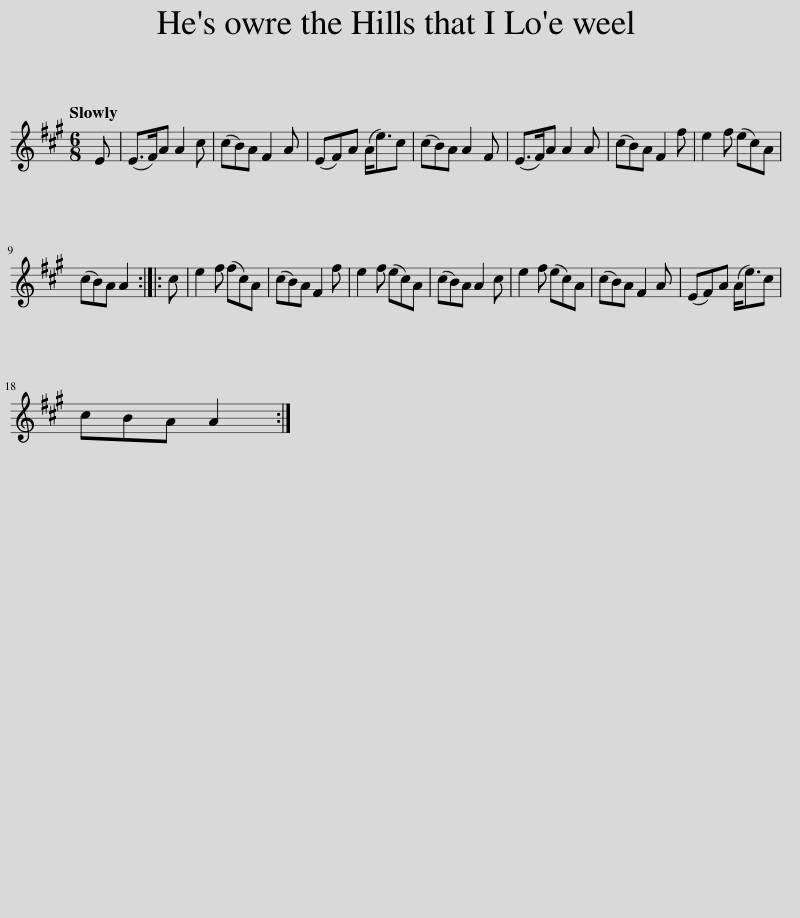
X:1
L:1/8
Q:1/4=120
M:6/8
I:linebreak $
K:A
V:1 treble
V:1
 E | (E>F)A A2 c | (cB)A F2 A | (EF)A (A<e)c | (cB)A A2 F | %5
 (E>F)A A2 A | (cB)A F2 f | e2 f (ec)A |$ (cB)A A2 :: c | %10
 e2 f (fc)A | (cB)A F2 f | e2 f (ec)A | (cB)A A2 c | e2 f (ec)A | %15
 (cB)A F2 A | (EF)A (A<e)c |$ cBA A2 :| %18
